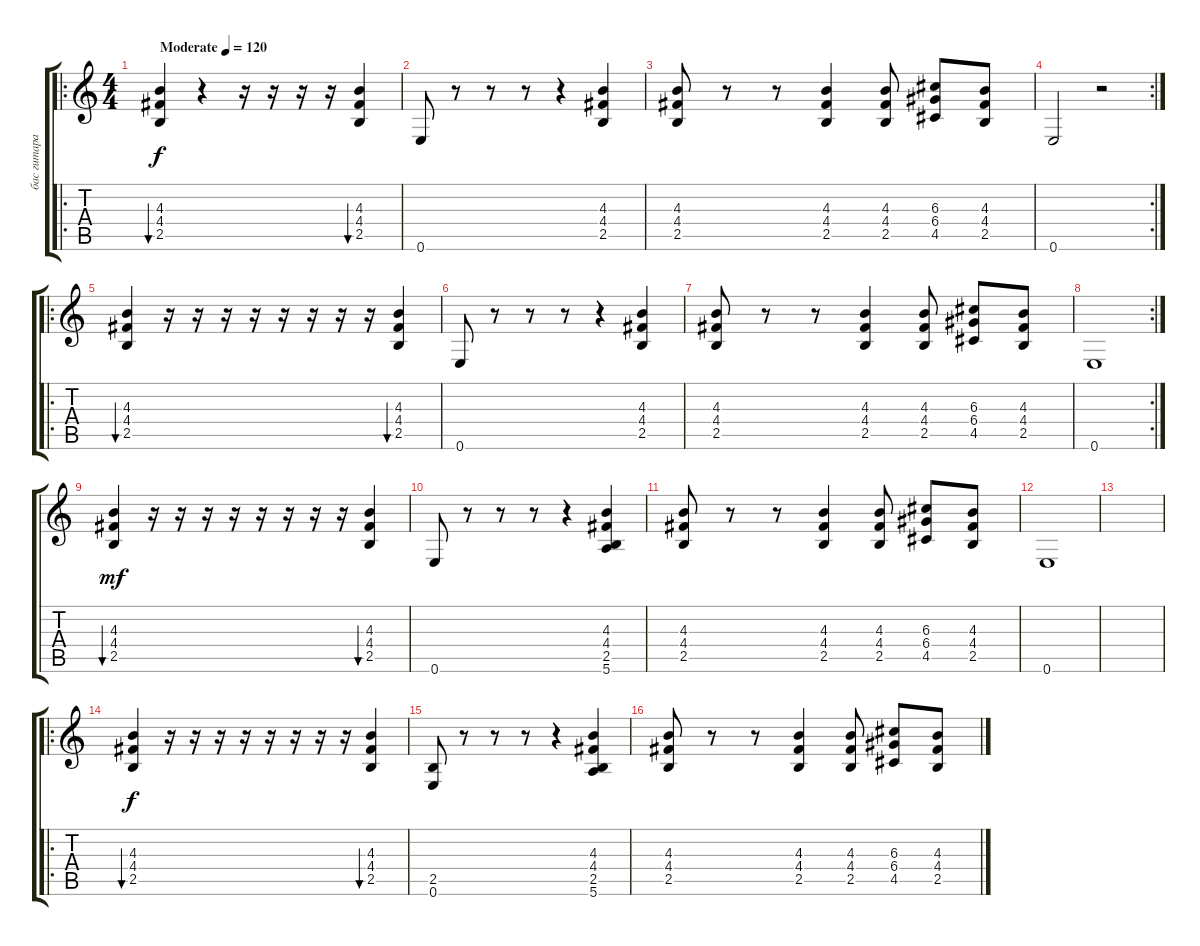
\track ("бас гитара" "бас гитара") {instrument distortionguitar}
\staff {score tabs}
\tuning (E4 B3 G3 D3 A2 E2) {hide}
\ro
\ts (4 4)
\tempo (120 "Moderate")
\clef g2
\ks c
(4.3 4.4 2.5).4{bu 30 dy f instrument distortionguitar} r.4 r.16 r.16 r.16 r.16 (4.3 4.4 2.5).4{bu 30} |
0.6.8 r.8 r.8 r.8 r.4 (4.3 4.4 2.5).4 |
(4.3 4.4 2.5).8 r.8 r.8 (4.3 4.4 2.5).4 (4.3 4.4 2.5).8 (6.3 6.4 4.5).8 (4.3 4.4 2.5).8 |
\rc 2
0.6.2 r.2 |
\ro
(4.3 4.4 2.5).4{bu 30} r.16 r.16 r.16 r.16 r.16 r.16 r.16 r.16 (4.3 4.4 2.5).4{bu 30} |
0.6.8 r.8 r.8 r.8 r.4 (4.3 4.4 2.5).4 |
(4.3 4.4 2.5).8 r.8 r.8 (4.3 4.4 2.5).4 (4.3 4.4 2.5).8 (6.3 6.4 4.5).8 (4.3 4.4 2.5).8 |
\rc 2
0.6.1 |
(4.3 4.4 2.5).4{bu 30 dy mf} r.16 r.16 r.16 r.16 r.16 r.16 r.16 r.16 (4.3 4.4 2.5).4{bu 30} |
0.6.8 r.8 r.8 r.8 r.4 (4.3 4.4 2.5 5.6).4 |
(4.3 4.4 2.5).8 r.8 r.8 (4.3 4.4 2.5).4 (4.3 4.4 2.5).8 (6.3 6.4 4.5).8 (4.3 4.4 2.5).8 |
0.6.1 |
|
\ro
(4.3 4.4 2.5).4{bu 30 dy f} r.16 r.16 r.16 r.16 r.16 r.16 r.16 r.16 (4.3 4.4 2.5).4{bu 30} |
(2.5 0.6).8 r.8 r.8 r.8 r.4 (4.3 4.4 2.5 5.6).4 |
(4.3 4.4 2.5).8 r.8 r.8 (4.3 4.4 2.5).4 (4.3 4.4 2.5).8 (6.3 6.4 4.5).8 (4.3 4.4 2.5).8
